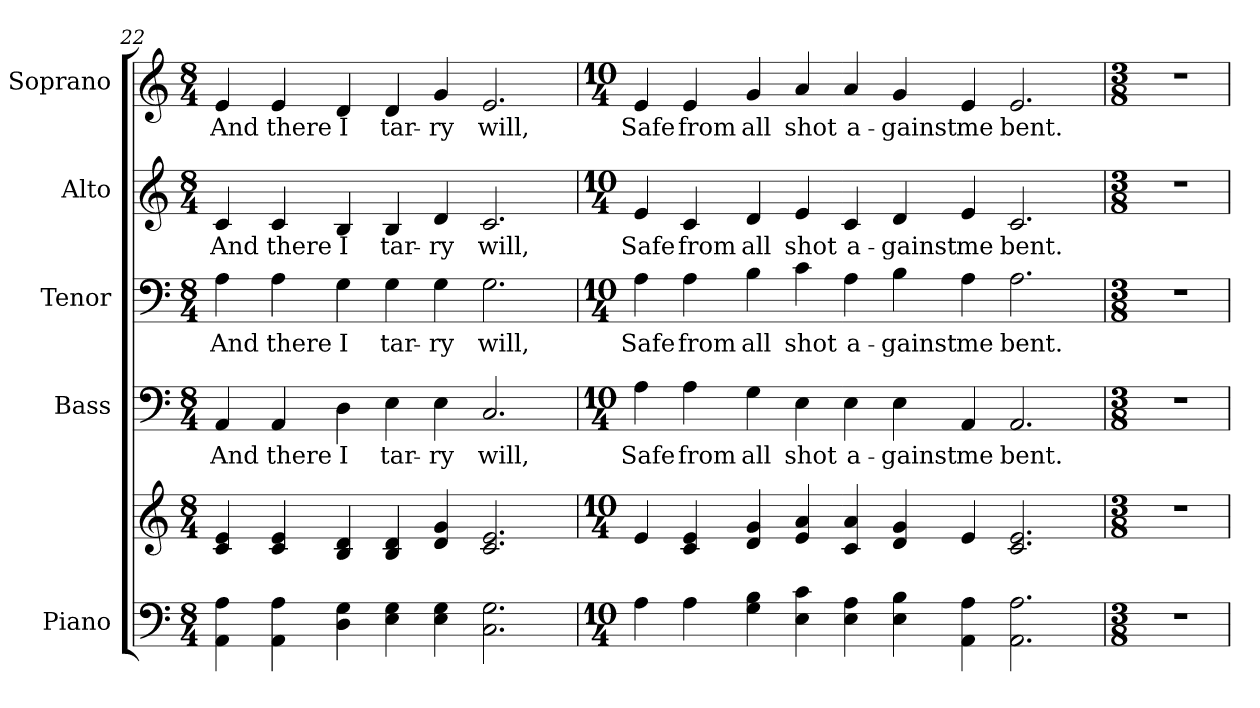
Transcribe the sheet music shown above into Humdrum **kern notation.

**kern	**kern	**kern	**text	**kern	**text	**kern	**text	**kern	**text
*part5	*part5	*part4	*part4	*part3	*part3	*part2	*part2	*part1	*part1
*staff6	*staff5	*staff4	*staff4	*staff3	*staff3	*staff2	*staff2	*staff1	*staff1
*I"Piano	*	*I"Bass	*	*I"Tenor	*	*I"Alto	*	*I"Soprano	*
*I'Pno.	*	*I'B.	*	*I'T.	*	*I'A.	*	*I'S.	*
*clefF4	*clefG2	*clefF4	*	*clefF4	*	*clefG2	*	*clefG2	*
*k[]	*k[]	*k[]	*	*k[]	*	*k[]	*	*k[]	*
*C:	*C:	*C:	*	*C:	*	*C:	*	*C:	*
*M8/4	*M8/4	*M8/4	*	*M8/4	*	*M8/4	*	*M8/4	*
=22	=22	=22	=22	=22	=22	=22	=22	=22	=22
!	!	!	!LO:LY:b:color=#000000	!	!	!	!	!	!
!	!	!	!	!	!LO:LY:b:color=#000000	!	!	!	!
!	!	!	!	!	!	!	!LO:LY:b:color=#000000	!	!
!	!	!	!	!	!	!	!	!	!LO:LY:b:color=#000000
4AAi\ 4Ai	4ci/ 4ei	4AAi/	And	4Ai\	And	4ci/	And	4ei/	And
!	!	!	!LO:LY:b:color=#000000	!	!	!	!	!	!
!	!	!	!	!	!LO:LY:b:color=#000000	!	!	!	!
!	!	!	!	!	!	!	!LO:LY:b:color=#000000	!	!
!	!	!	!	!	!	!	!	!	!LO:LY:b:color=#000000
4AAi\ 4Ai	4ci/ 4ei	4AAi/	there	4Ai\	there	4ci/	there	4ei/	there
!	!	!	!LO:LY:b:color=#000000	!	!	!	!	!	!
!	!	!	!	!	!LO:LY:b:color=#000000	!	!	!	!
!	!	!	!	!	!	!	!LO:LY:b:color=#000000	!	!
!	!	!	!	!	!	!	!	!	!LO:LY:b:color=#000000
4Di\ 4Gi	4Bi/ 4di	4Di\	I	4Gi\	I	4Bi/	I	4di/	I
!	!	!	!LO:LY:b:color=#000000	!	!	!	!	!	!
!	!	!	!	!	!LO:LY:b:color=#000000	!	!	!	!
!	!	!	!	!	!	!	!LO:LY:b:color=#000000	!	!
!	!	!	!	!	!	!	!	!	!LO:LY:b:color=#000000
4Ei\ 4Gi	4Bi/ 4di	4Ei\	tar-	4Gi\	tar-	4Bi/	tar-	4di/	tar-
!	!	!	!LO:LY:b:color=#000000	!	!	!	!	!	!
!	!	!	!	!	!LO:LY:b:color=#000000	!	!	!	!
!	!	!	!	!	!	!	!LO:LY:b:color=#000000	!	!
!	!	!	!	!	!	!	!	!	!LO:LY:b:color=#000000
4Ei\ 4Gi	4di/ 4gi	4Ei\	-ry	4Gi\	-ry	4di/	-ry	4gi/	-ry
!	!	!	!LO:LY:b:color=#000000	!	!	!	!	!	!
!	!	!	!	!	!LO:LY:b:color=#000000	!	!	!	!
!	!	!	!	!	!	!	!LO:LY:b:color=#000000	!	!
!	!	!	!	!	!	!	!	!	!LO:LY:b:color=#000000
2.Ci\ 2.Gi	2.ci/ 2.ei	2.Ci/	will,	2.Gi\	will,	2.ci/	will,	2.ei/	will,
!!LO:PB:g=z
=23	=23	=23	=23	=23	=23	=23	=23	=23	=23
*M10/4	*M10/4	*M10/4	*	*M10/4	*	*M10/4	*	*M10/4	*
!	!	!	!LO:LY:b:color=#000000	!	!	!	!	!	!
!	!	!	!	!	!LO:LY:b:color=#000000	!	!	!	!
!	!	!	!	!	!	!	!LO:LY:b:color=#000000	!	!
!	!	!	!	!	!	!	!	!	!LO:LY:b:color=#000000
4Ai\	4ei/	4Ai\	Safe	4Ai\	Safe	4ei/	Safe	4ei/	Safe
!	!	!	!LO:LY:b:color=#000000	!	!	!	!	!	!
!	!	!	!	!	!LO:LY:b:color=#000000	!	!	!	!
!	!	!	!	!	!	!	!LO:LY:b:color=#000000	!	!
!	!	!	!	!	!	!	!	!	!LO:LY:b:color=#000000
4Ai\	4ci/ 4ei	4Ai\	from	4Ai\	from	4ci/	from	4ei/	from
!	!	!	!LO:LY:b:color=#000000	!	!	!	!	!	!
!	!	!	!	!	!LO:LY:b:color=#000000	!	!	!	!
!	!	!	!	!	!	!	!LO:LY:b:color=#000000	!	!
!	!	!	!	!	!	!	!	!	!LO:LY:b:color=#000000
4Gi\ 4Bi	4di/ 4gi	4Gi\	all	4Bi\	all	4di/	all	4gi/	all
!	!	!	!LO:LY:b:color=#000000	!	!	!	!	!	!
!	!	!	!	!	!LO:LY:b:color=#000000	!	!	!	!
!	!	!	!	!	!	!	!LO:LY:b:color=#000000	!	!
!	!	!	!	!	!	!	!	!	!LO:LY:b:color=#000000
4Ei\ 4ci	4ei/ 4ai	4Ei\	shot	4ci\	shot	4ei/	shot	4ai/	shot
!	!	!	!LO:LY:b:color=#000000	!	!	!	!	!	!
!	!	!	!	!	!LO:LY:b:color=#000000	!	!	!	!
!	!	!	!	!	!	!	!LO:LY:b:color=#000000	!	!
!	!	!	!	!	!	!	!	!	!LO:LY:b:color=#000000
4Ei\ 4Ai	4ci/ 4ai	4Ei\	a-	4Ai\	a-	4ci/	a-	4ai/	a-
!	!	!	!LO:LY:b:color=#000000	!	!	!	!	!	!
!	!	!	!	!	!LO:LY:b:color=#000000	!	!	!	!
!	!	!	!	!	!	!	!LO:LY:b:color=#000000	!	!
!	!	!	!	!	!	!	!	!	!LO:LY:b:color=#000000
4Ei\ 4Bi	4di/ 4gi	4Ei\	-gainst	4Bi\	-gainst	4di/	-gainst	4gi/	-gainst
!	!	!	!LO:LY:b:color=#000000	!	!	!	!	!	!
!	!	!	!	!	!LO:LY:b:color=#000000	!	!	!	!
!	!	!	!	!	!	!	!LO:LY:b:color=#000000	!	!
!	!	!	!	!	!	!	!	!	!LO:LY:b:color=#000000
4AAi\ 4Ai	4ei/	4AAi/	me	4Ai\	me	4ei/	me	4ei/	me
!	!	!	!LO:LY:b:color=#000000	!	!	!	!	!	!
!	!	!	!	!	!LO:LY:b:color=#000000	!	!	!	!
!	!	!	!	!	!	!	!LO:LY:b:color=#000000	!	!
!	!	!	!	!	!	!	!	!	!LO:LY:b:color=#000000
2.AAi\ 2.Ai	2.ci/ 2.ei	2.AAi/	bent.	2.Ai\	bent.	2.ci/	bent.	2.ei/	bent.
=24	=24	=24	=24	=24	=24	=24	=24	=24	=24
*M3/8	*M3/8	*M3/8	*	*M3/8	*	*M3/8	*	*M3/8	*
!LO:N:vis=1	!LO:N:vis=1	!LO:N:vis=1	!	!LO:N:vis=1	!	!LO:N:vis=1	!	!LO:N:vis=1	!
4.r	4.r	4.r	.	4.r	.	4.r	.	4.r	.
=	=	=	=	=	=	=	=	=	=
*-	*-	*-	*-	*-	*-	*-	*-	*-	*-
